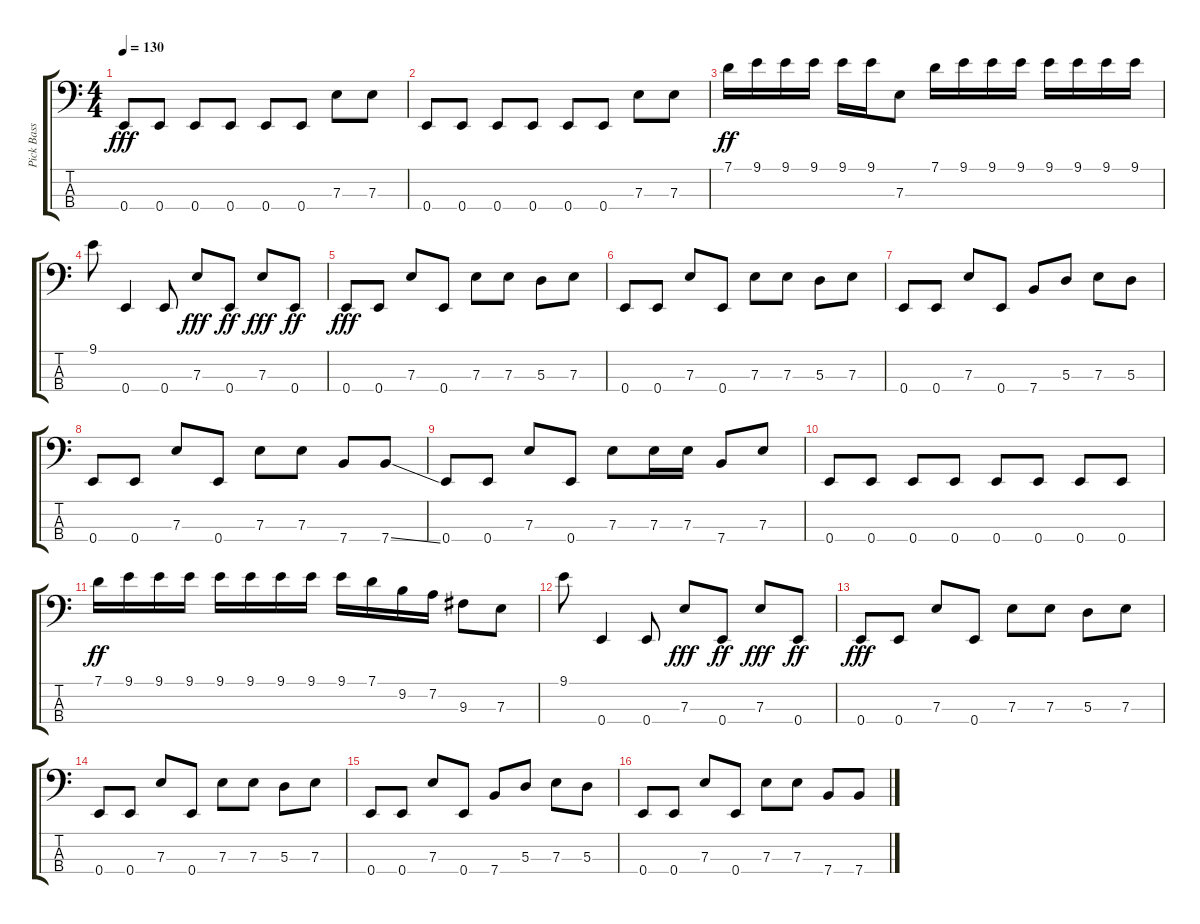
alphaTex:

\track ("Pick Bass" "Pick Bass") {instrument electricbasspick}
\staff {score tabs}
\tuning (G2 D2 A1 E1) {hide}
\ts (4 4)
\tempo 130
\clef f4
\ks c
0.4.8{dy fff} 0.4.8 0.4.8 0.4.8 0.4.8 0.4.8 7.3.8 7.3.8 |
0.4.8 0.4.8 0.4.8 0.4.8 0.4.8 0.4.8 7.3.8 7.3.8 |
7.1.16{dy ff} 9.1.16 9.1.16 9.1.16 9.1.16 9.1.16 7.3.8 7.1.16 9.1.16 9.1.16 9.1.16 9.1.16 9.1.16 9.1.16 9.1.16 |
9.1.8 0.4.4 0.4.8 7.3.8{dy fff} 0.4.8{dy ff} 7.3.8{dy fff} 0.4.8{dy ff} |
0.4.8{dy fff} 0.4.8 7.3.8 0.4.8 7.3.8 7.3.8 5.3.8 7.3.8 |
0.4.8 0.4.8 7.3.8 0.4.8 7.3.8 7.3.8 5.3.8 7.3.8 |
0.4.8 0.4.8 7.3.8 0.4.8 7.4.8 5.3.8 7.3.8 5.3.8 |
0.4.8 0.4.8 7.3.8 0.4.8 7.3.8 7.3.8 7.4.8 7.4{ss}.8 |
0.4.8 0.4.8 7.3.8 0.4.8 7.3.8 7.3.16 7.3.16 7.4.8 7.3.8 |
0.4.8 0.4.8 0.4.8 0.4.8 0.4.8 0.4.8 0.4.8 0.4.8 |
7.1.16{dy ff} 9.1.16 9.1.16 9.1.16 9.1.16 9.1.16 9.1.16 9.1.16 9.1.16 7.1.16 9.2.16 7.2.16 9.3.8 7.3.8 |
9.1.8 0.4.4 0.4.8 7.3.8{dy fff} 0.4.8{dy ff} 7.3.8{dy fff} 0.4.8{dy ff} |
0.4.8{dy fff} 0.4.8 7.3.8 0.4.8 7.3.8 7.3.8 5.3.8 7.3.8 |
0.4.8{volume 5} 0.4.8 7.3.8 0.4.8 7.3.8 7.3.8 5.3.8 7.3.8 |
0.4.8 0.4.8 7.3.8 0.4.8 7.4.8 5.3.8 7.3.8 5.3.8 |
0.4.8 0.4.8 7.3.8 0.4.8 7.3.8 7.3.8 7.4.8 7.4.8
